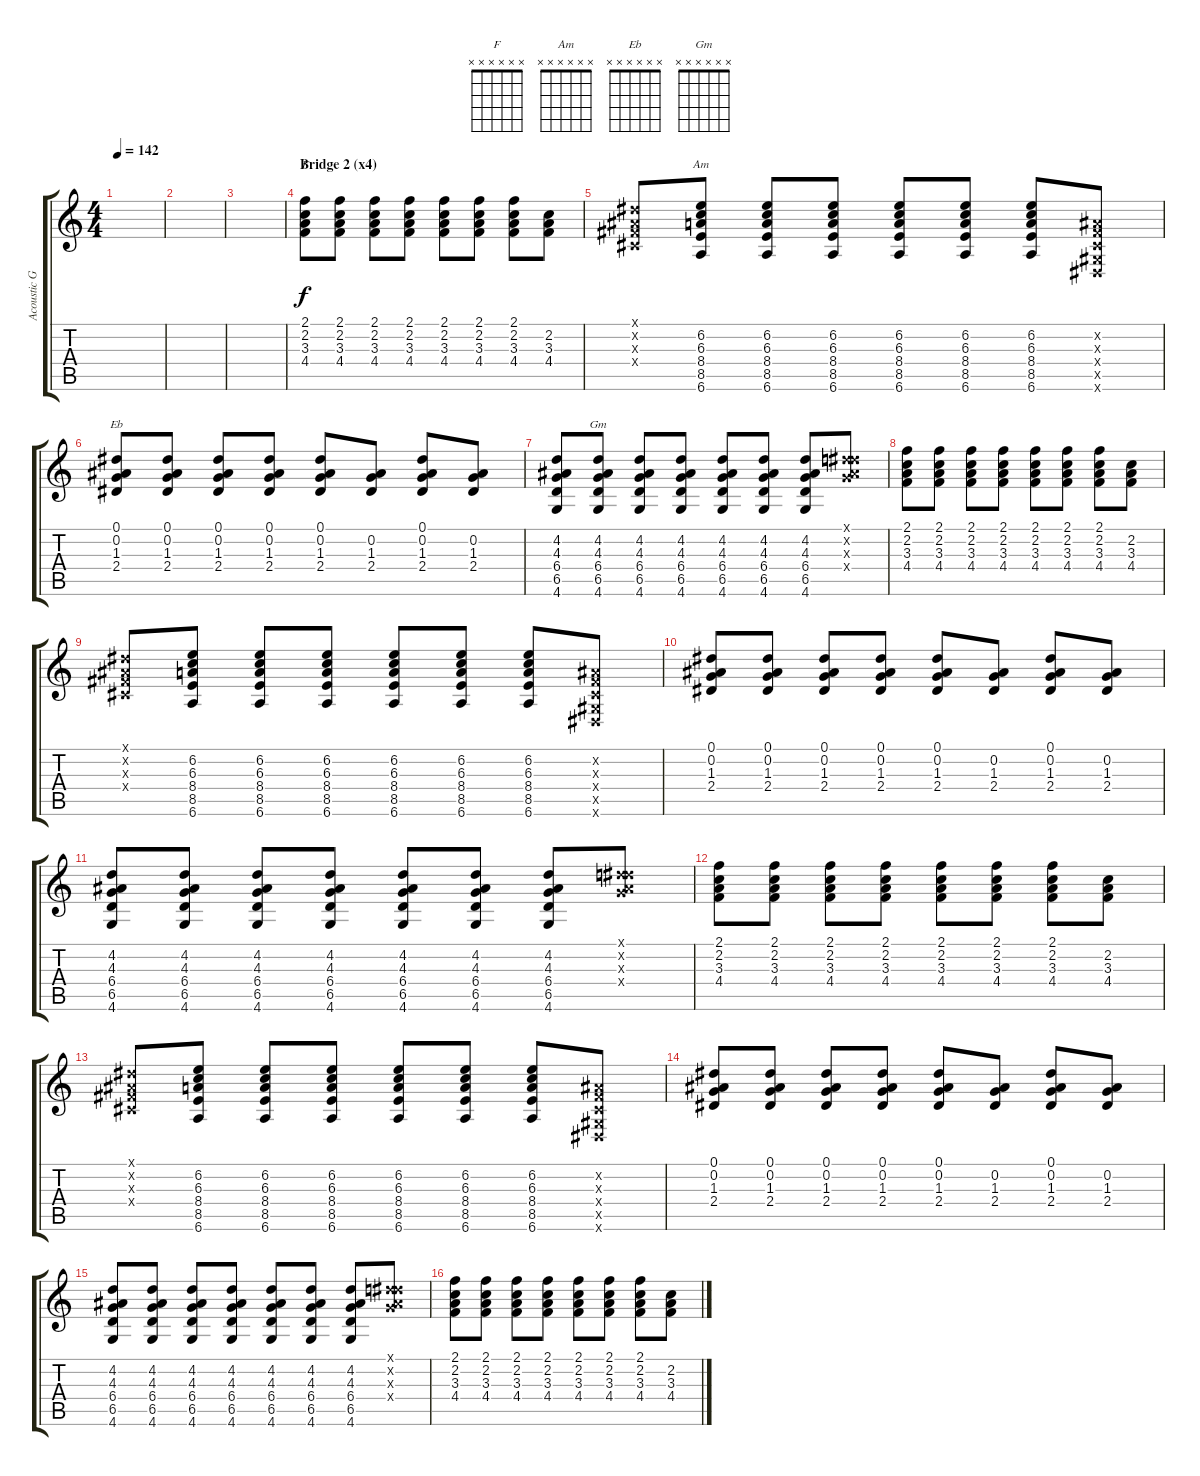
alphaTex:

\track ("Acoustic Guitar - Eb" "Acoustic G") {instrument acousticguitarsteel}
\staff {score tabs}
\tuning (Eb4 Bb3 Gb3 Db3 Ab2 Eb2) {hide}
\chord ("F" x x x x x x)
\chord ("Am" x x x x x x)
\chord ("Eb" x x x x x x)
\chord ("Gm" x x x x x x)
\ts (4 4)
\tempo 142
\clef g2
\ks c
|
|
|
\section ("" "Bridge 2 (x4)")
(2.1 2.2 3.3 4.4).8{ch "F"} (2.1 2.2 3.3 4.4).8 (2.1 2.2 3.3 4.4).8 (2.1 2.2 3.3 4.4).8 (2.1 2.2 3.3 4.4).8 (2.1 2.2 3.3 4.4).8 (2.1 2.2 3.3 4.4).8 (2.2 3.3 4.4).8 |
(0.1{x} 0.2{x} 0.3{x} 0.4{x}).8 (6.2 6.3 8.4 8.5 6.6).8{ch "Am"} (6.2 6.3 8.4 8.5 6.6).8 (6.2 6.3 8.4 8.5 6.6).8 (6.2 6.3 8.4 8.5 6.6).8 (6.2 6.3 8.4 8.5 6.6).8 (6.2 6.3 8.4 8.5 6.6).8 (0.2{x} 0.3{x} 0.4{x} 0.5{x} 0.6{x}).8 |
(0.1 0.2 1.3 2.4).8{ch "Eb"} (0.1 0.2 1.3 2.4).8 (0.1 0.2 1.3 2.4).8 (0.1 0.2 1.3 2.4).8 (0.1 0.2 1.3 2.4).8 (0.2 1.3 2.4).8 (0.1 0.2 1.3 2.4).8 (0.2 1.3 2.4).8 |
(4.2 4.3 6.4 6.5 4.6).8 (4.2 4.3 6.4 6.5 4.6).8{ch "Gm"} (4.2 4.3 6.4 6.5 4.6).8 (4.2 4.3 6.4 6.5 4.6).8 (4.2 4.3 6.4 6.5 4.6).8 (4.2 4.3 6.4 6.5 4.6).8 (4.2 4.3 6.4 6.5 4.6).8 (0.1{x} 4.2{x} 4.3{x} 6.4{x}).8 |
(2.1 2.2 3.3 4.4).8 (2.1 2.2 3.3 4.4).8 (2.1 2.2 3.3 4.4).8 (2.1 2.2 3.3 4.4).8 (2.1 2.2 3.3 4.4).8 (2.1 2.2 3.3 4.4).8 (2.1 2.2 3.3 4.4).8 (2.2 3.3 4.4).8 |
(0.1{x} 0.2{x} 0.3{x} 0.4{x}).8 (6.2 6.3 8.4 8.5 6.6).8 (6.2 6.3 8.4 8.5 6.6).8 (6.2 6.3 8.4 8.5 6.6).8 (6.2 6.3 8.4 8.5 6.6).8 (6.2 6.3 8.4 8.5 6.6).8 (6.2 6.3 8.4 8.5 6.6).8 (0.2{x} 0.3{x} 0.4{x} 0.5{x} 0.6{x}).8 |
(0.1 0.2 1.3 2.4).8 (0.1 0.2 1.3 2.4).8 (0.1 0.2 1.3 2.4).8 (0.1 0.2 1.3 2.4).8 (0.1 0.2 1.3 2.4).8 (0.2 1.3 2.4).8 (0.1 0.2 1.3 2.4).8 (0.2 1.3 2.4).8 |
(4.2 4.3 6.4 6.5 4.6).8 (4.2 4.3 6.4 6.5 4.6).8 (4.2 4.3 6.4 6.5 4.6).8 (4.2 4.3 6.4 6.5 4.6).8 (4.2 4.3 6.4 6.5 4.6).8 (4.2 4.3 6.4 6.5 4.6).8 (4.2 4.3 6.4 6.5 4.6).8 (0.1{x} 4.2{x} 4.3{x} 6.4{x}).8 |
(2.1 2.2 3.3 4.4).8 (2.1 2.2 3.3 4.4).8 (2.1 2.2 3.3 4.4).8 (2.1 2.2 3.3 4.4).8 (2.1 2.2 3.3 4.4).8 (2.1 2.2 3.3 4.4).8 (2.1 2.2 3.3 4.4).8 (2.2 3.3 4.4).8 |
(0.1{x} 0.2{x} 0.3{x} 0.4{x}).8 (6.2 6.3 8.4 8.5 6.6).8 (6.2 6.3 8.4 8.5 6.6).8 (6.2 6.3 8.4 8.5 6.6).8 (6.2 6.3 8.4 8.5 6.6).8 (6.2 6.3 8.4 8.5 6.6).8 (6.2 6.3 8.4 8.5 6.6).8 (0.2{x} 0.3{x} 0.4{x} 0.5{x} 0.6{x}).8 |
(0.1 0.2 1.3 2.4).8 (0.1 0.2 1.3 2.4).8 (0.1 0.2 1.3 2.4).8 (0.1 0.2 1.3 2.4).8 (0.1 0.2 1.3 2.4).8 (0.2 1.3 2.4).8 (0.1 0.2 1.3 2.4).8 (0.2 1.3 2.4).8 |
(4.2 4.3 6.4 6.5 4.6).8 (4.2 4.3 6.4 6.5 4.6).8 (4.2 4.3 6.4 6.5 4.6).8 (4.2 4.3 6.4 6.5 4.6).8 (4.2 4.3 6.4 6.5 4.6).8 (4.2 4.3 6.4 6.5 4.6).8 (4.2 4.3 6.4 6.5 4.6).8 (0.1{x} 4.2{x} 4.3{x} 6.4{x}).8 |
(2.1 2.2 3.3 4.4).8 (2.1 2.2 3.3 4.4).8 (2.1 2.2 3.3 4.4).8 (2.1 2.2 3.3 4.4).8 (2.1 2.2 3.3 4.4).8 (2.1 2.2 3.3 4.4).8 (2.1 2.2 3.3 4.4).8 (2.2 3.3 4.4).8
